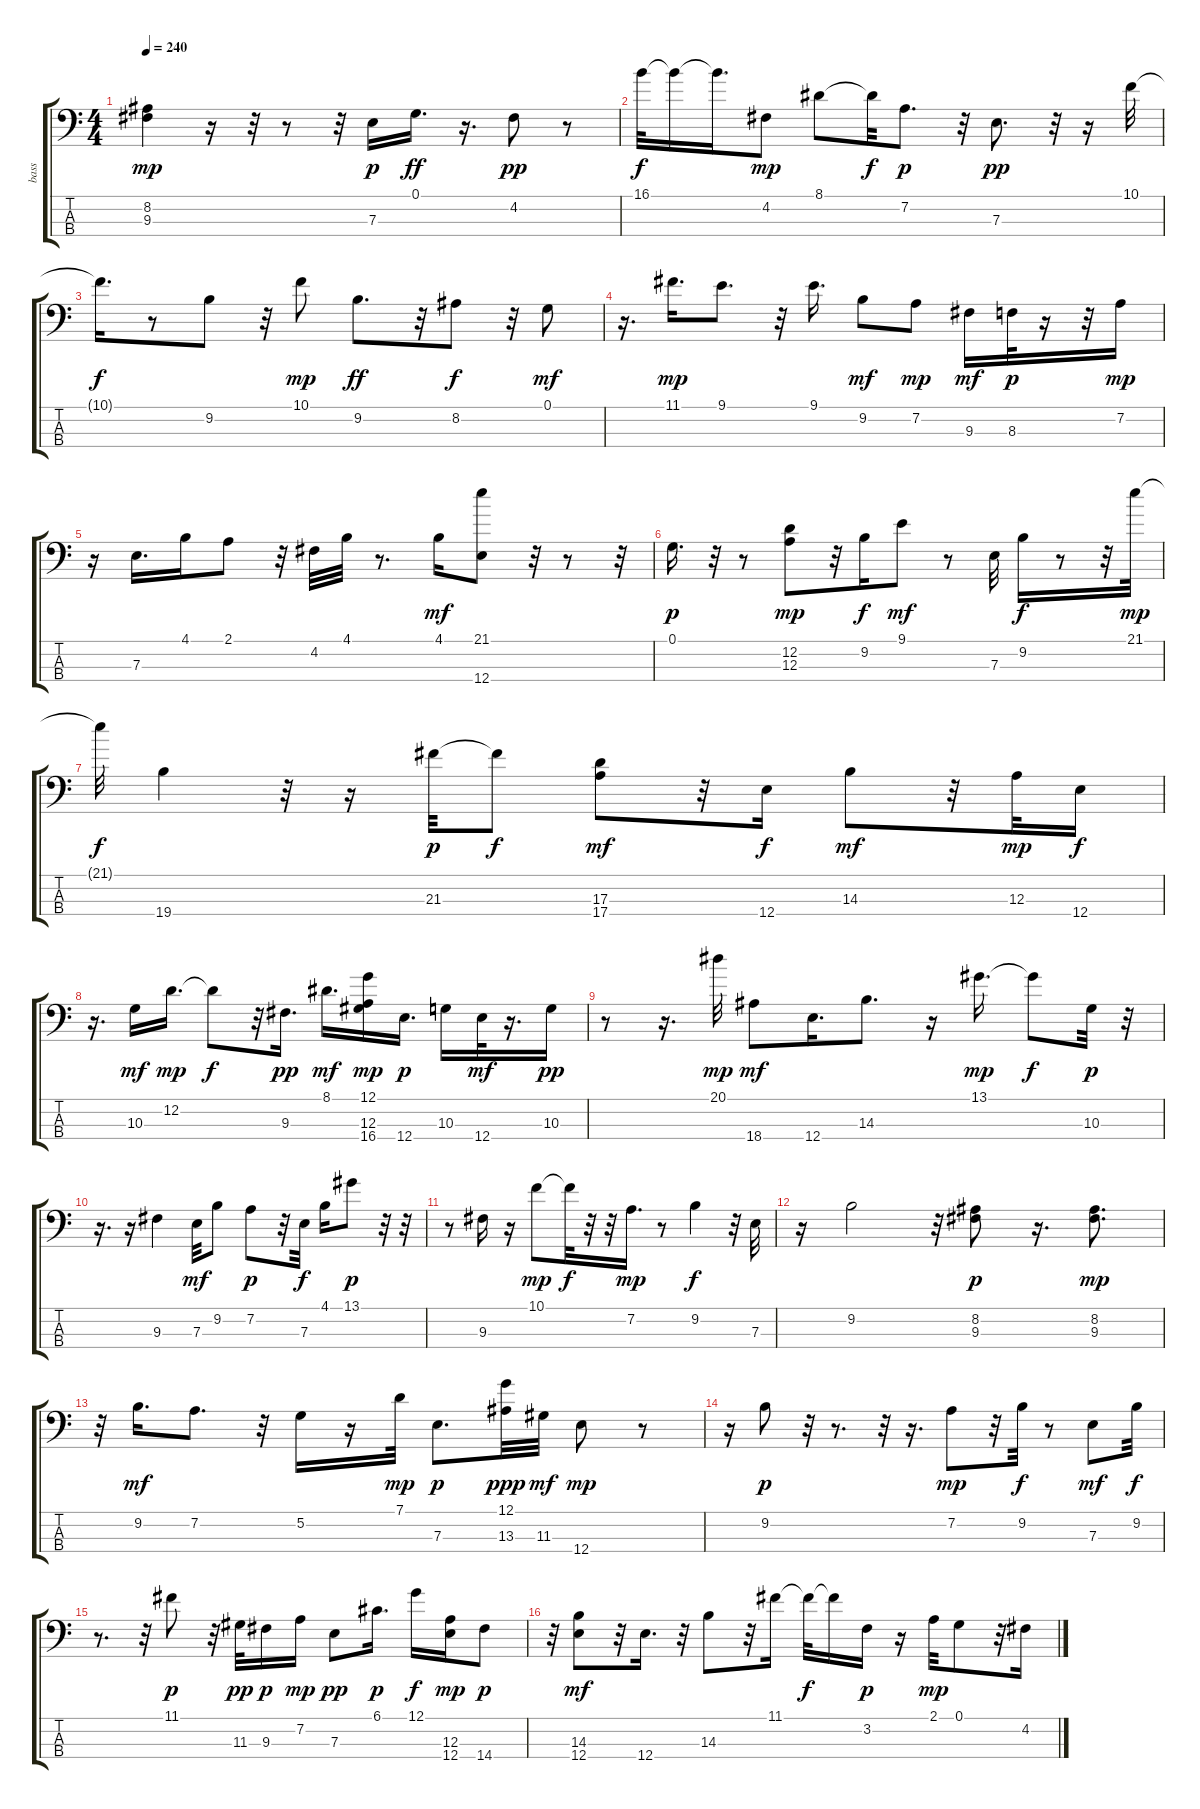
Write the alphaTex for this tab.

\track ("bass" "bass") {instrument electricbassfinger}
\staff {score tabs}
\tuning (G2 D2 A1 E1) {hide}
\ts (4 4)
\tempo 240
\clef f4
\ks c
(8.2 9.3).4{dy mp} r.16 r.32 r.8 r.32 7.3.16{dy p} 0.1.16{d dy ff} r.16{d} 4.2.8{dy pp} r.8 |
16.1.32{dy f} 16.1{t}.16 16.1{t}.16{d} 4.2.8{dy mp} 8.1.8 8.1{t}.32{dy f} 7.2.8{d dy p} r.32 7.3.8{d dy pp} r.32 r.16 10.1.32 |
10.1{t}.16{d dy f} r.8 9.2.8 r.32 10.1.8{dy mp} 9.2.8{d dy ff} r.32 8.2.8{dy f} r.32 0.1.8{dy mf} |
r.16{d} 11.1.16{d dy mp} 9.1.8{d} r.32 9.1.16{d} 9.2.8{dy mf} 7.2.8{dy mp} 9.3.16{dy mf} 8.3.32{dy p} r.16 r.32 7.2.16{dy mp} |
r.16 7.3.16{d} 4.1.16 2.1.8 r.32 4.2.32 4.1.32 r.8{d} 4.1.16{dy mf} (21.1 12.4).8 r.32 r.8 r.32 |
0.1.16{d dy p} r.32 r.8 (12.2 12.3).8{dy mp} r.32 9.2.16{dy f} 9.1.8{dy mf} r.8 7.3.32 9.2.16{dy f} r.8 r.32 21.1.32{dy mp} |
21.1{t}.32{dy f} 19.4.4 r.32 r.16 21.3.32{dy p} 21.3{t}.8{dy f} (17.3 17.4).8{dy mf} r.32 12.4.16{dy f} 14.3.8{dy mf} r.32 12.3.32{dy mp} 12.4.16{dy f} |
r.16{d} 10.3.16{dy mf} 12.2.16{d dy mp} 12.2{t}.8{dy f} r.32 9.3.16{d dy pp} 8.1.16{d dy mf} (12.1 12.3 16.4).16{dy mp} 12.4.16{d dy p} 10.3.16 12.4.32{dy mf} r.16{d} 10.3.16{dy pp} |
r.8 r.16{d} 20.1.32{dy mp} 18.4.8{dy mf} 12.4.16{d} 14.3.8{d} r.16 13.1.16{d dy mp} 13.1{t}.8{dy f} 10.3.32{dy p} r.32 |
r.16{d} r.16 9.3.4 7.3.32{dy mf} 9.2.8 7.2.8{dy p} r.32 7.3.32{dy f} 4.1.16 13.1.8{dy p} r.32 r.32 |
r.8 9.3.16 r.16 10.1.8{dy mp} 10.1{t}.32{dy f} r.32 r.32 7.2.16{d dy mp} r.8 9.2.4{dy f} r.32 7.3.32 |
r.16 9.2.2 r.32 (8.2 9.3).8{dy p} r.16{d} (8.2 9.3).8{d dy mp} |
r.32 9.2.16{d dy mf} 7.2.8{d} r.32 5.2.16 r.16 7.1.32{dy mp} 7.3.8{d dy p} (12.1 13.3).32{dy ppp} 11.3.32{dy mf} 12.4.8{dy mp} r.8 |
r.16 9.2.8{dy p} r.32 r.8{d} r.32 r.16{d} 7.2.8{dy mp} r.32 9.2.32{dy f} r.8 7.3.8{dy mf} 9.2.32{dy f} |
r.8{d} r.32 11.1.8{dy p} r.32 11.3.32{dy pp} 9.3.16{dy p} 7.2.16{dy mp} 7.3.8{dy pp} 6.1.16{d dy p} 12.1.16{dy f} (12.3 12.4).16{dy mp} 14.4.8{dy p} |
r.32 (14.3 12.4).8{dy mf} r.32 12.4.16{d} r.32 14.3.8 r.32 11.1.16 11.1{t}.32{dy f} 11.1{t}.16 3.2.16{dy p} r.16 2.1.32{dy mp} 0.1.8 r.32 4.2.16
